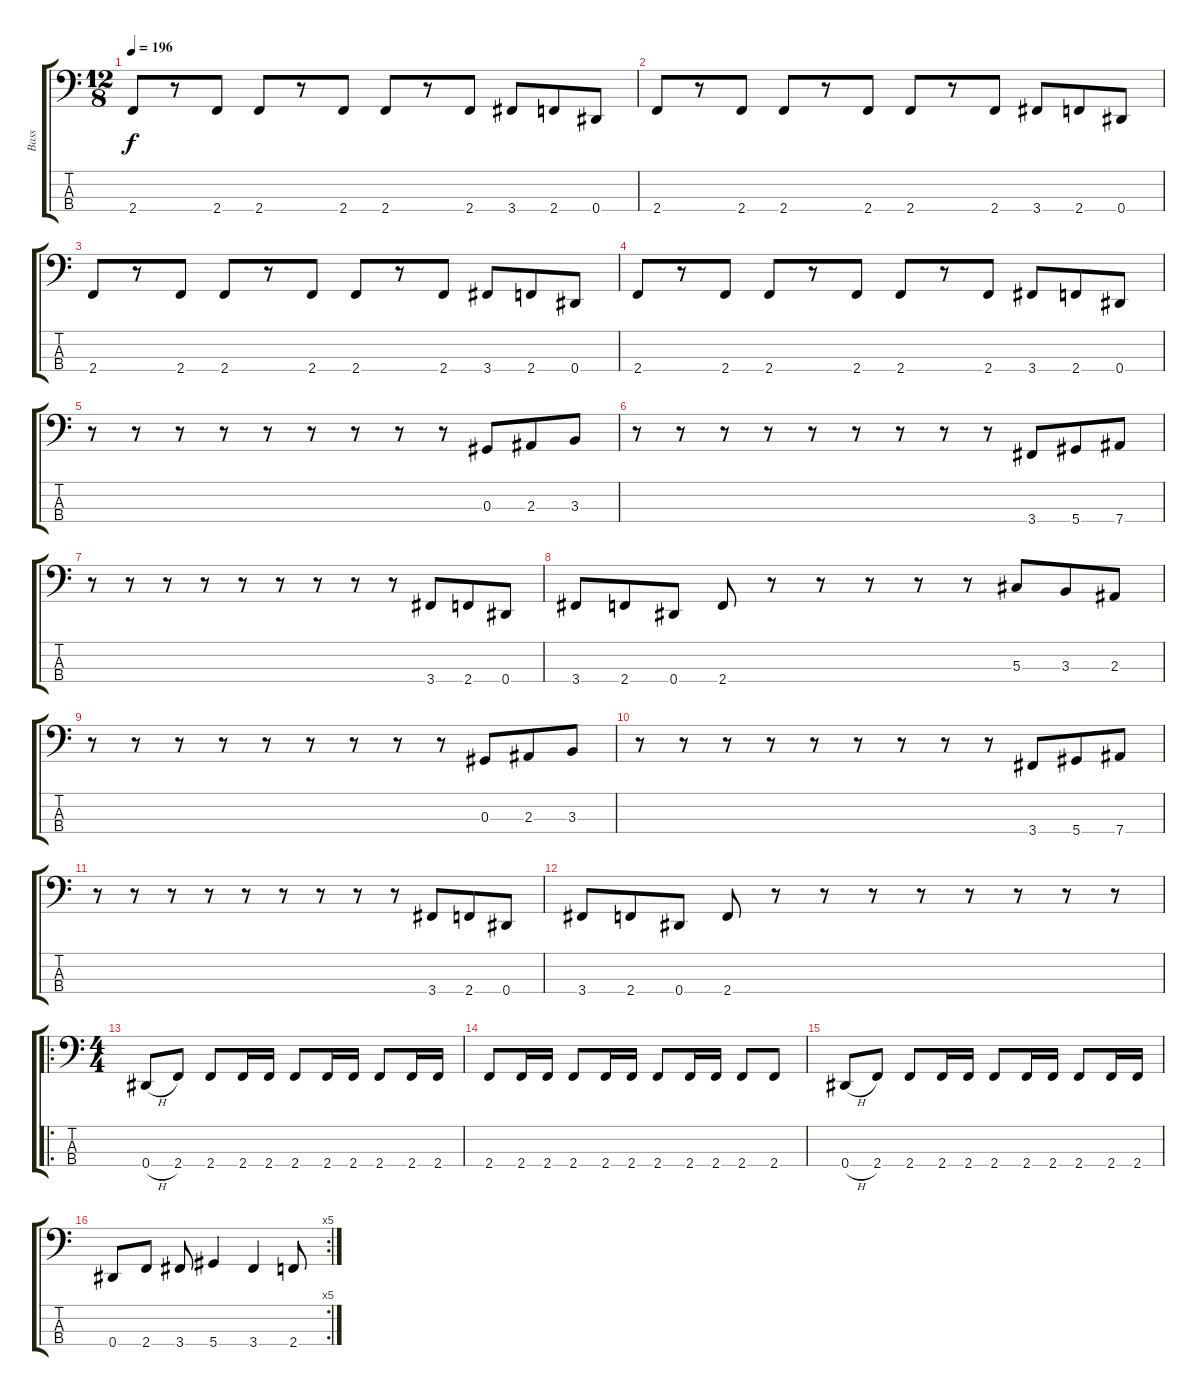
\track ("Bass" "Bass") {instrument electricbasspick}
\staff {score tabs}
\tuning (Gb2 Db2 Ab1 Eb1) {hide}
\ts (12 8)
\tempo 196
\clef f4
\ks c
2.4.8{dy f} r.8 2.4.8 2.4.8 r.8 2.4.8 2.4.8 r.8 2.4.8 3.4.8 2.4.8 0.4.8 |
2.4.8 r.8 2.4.8 2.4.8 r.8 2.4.8 2.4.8 r.8 2.4.8 3.4.8 2.4.8 0.4.8 |
2.4.8 r.8 2.4.8 2.4.8 r.8 2.4.8 2.4.8 r.8 2.4.8 3.4.8 2.4.8 0.4.8 |
2.4.8 r.8 2.4.8 2.4.8 r.8 2.4.8 2.4.8 r.8 2.4.8 3.4.8 2.4.8 0.4.8 |
r.8 r.8 r.8 r.8 r.8 r.8 r.8 r.8 r.8 0.3.8 2.3.8 3.3.8 |
r.8 r.8 r.8 r.8 r.8 r.8 r.8 r.8 r.8 3.4.8 5.4.8 7.4.8 |
r.8 r.8 r.8 r.8 r.8 r.8 r.8 r.8 r.8 3.4.8 2.4.8 0.4.8 |
3.4.8 2.4.8 0.4.8 2.4.8 r.8 r.8 r.8 r.8 r.8 5.3.8 3.3.8 2.3.8 |
r.8 r.8 r.8 r.8 r.8 r.8 r.8 r.8 r.8 0.3.8 2.3.8 3.3.8 |
r.8 r.8 r.8 r.8 r.8 r.8 r.8 r.8 r.8 3.4.8 5.4.8 7.4.8 |
r.8 r.8 r.8 r.8 r.8 r.8 r.8 r.8 r.8 3.4.8 2.4.8 0.4.8 |
3.4.8 2.4.8 0.4.8 2.4.8 r.8 r.8 r.8 r.8 r.8 r.8 r.8 r.8 |
\ro
\ts (4 4)
0.4{h}.8 2.4.8 2.4.8 2.4.16 2.4.16 2.4.8 2.4.16 2.4.16 2.4.8 2.4.16 2.4.16 |
2.4.8 2.4.16 2.4.16 2.4.8 2.4.16 2.4.16 2.4.8 2.4.16 2.4.16 2.4.8 2.4.8 |
0.4{h}.8 2.4.8 2.4.8 2.4.16 2.4.16 2.4.8 2.4.16 2.4.16 2.4.8 2.4.16 2.4.16 |
\rc 5
0.4.8 2.4.8 3.4.8 5.4.4 3.4.4 2.4.8
